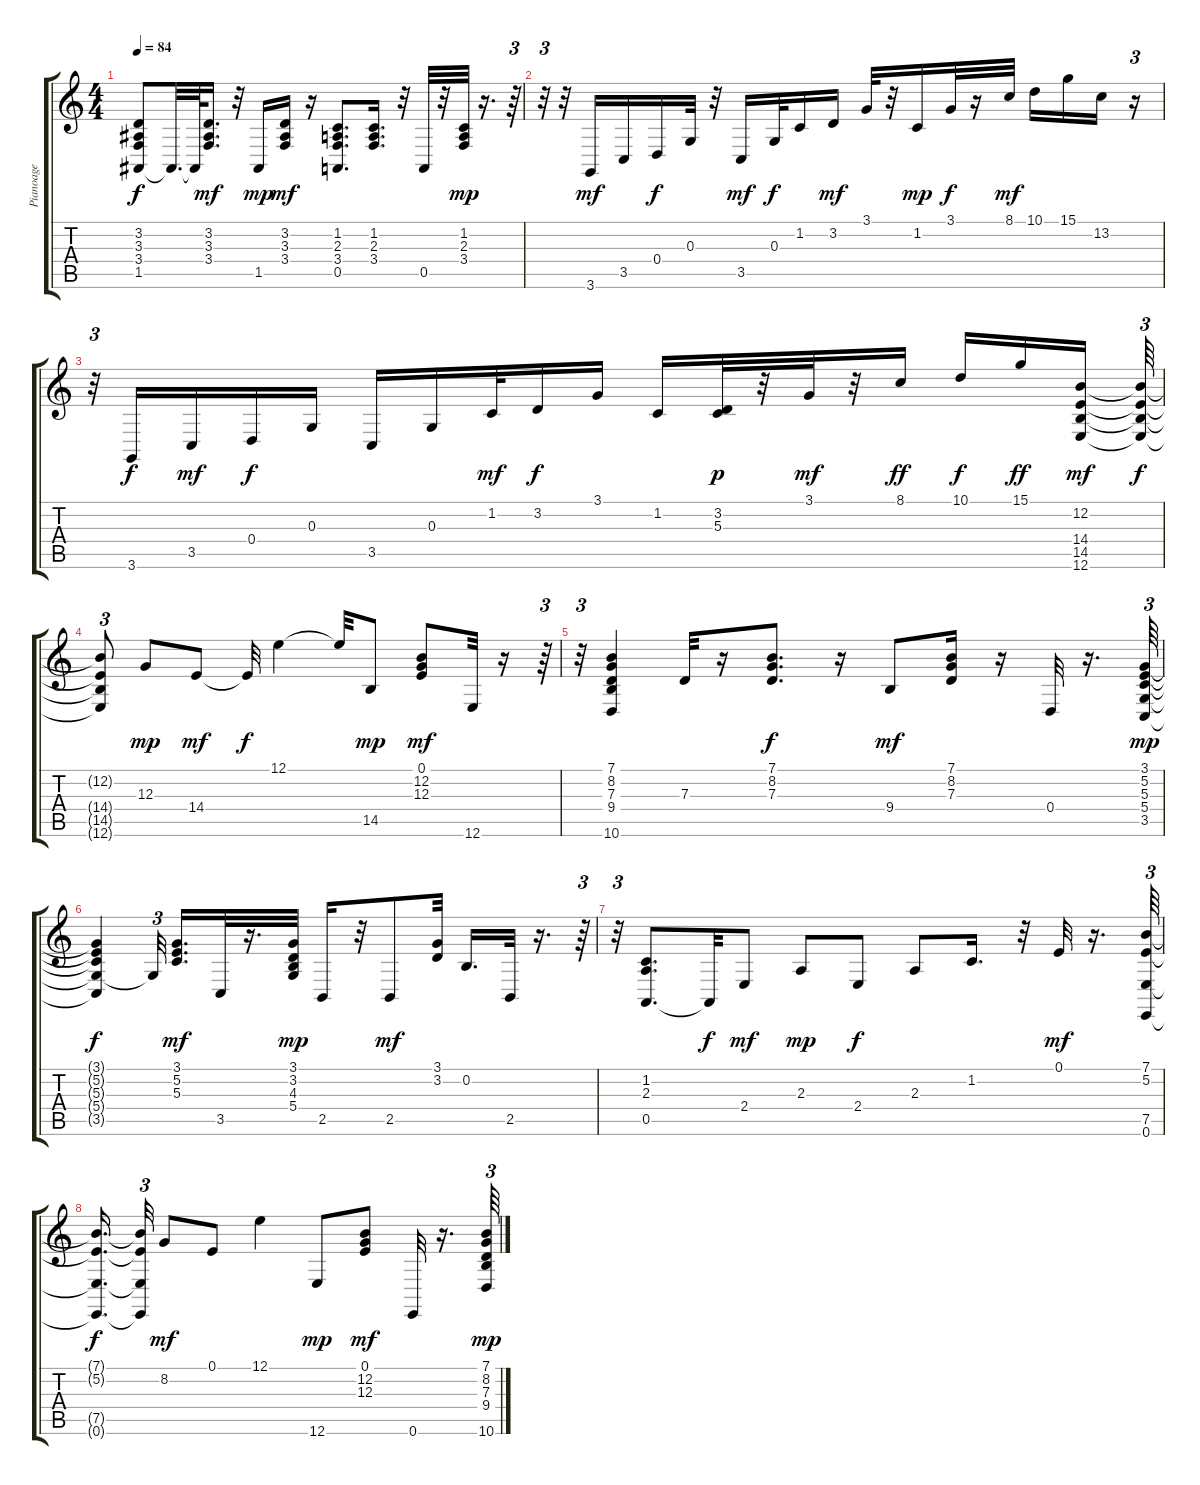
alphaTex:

\track ("Pianoage" "Pianoage") {instrument acousticgrandpiano}
\staff {score tabs}
\tuning (E4 B3 G3 D3 A2 E2) {hide}
\ts (4 4)
\tempo 84
\clef g2
\ks c
(3.2{t} 3.3{t} 3.4{t} 1.5{t}).8{dy f} 1.5{t}.32{d} 1.5{t}.64 (3.2 3.3 3.4).16{d dy mf} r.32 1.5.16{dy mp} (3.2 3.3 3.4).16{dy mf} r.16 (1.2 2.3 3.4 0.5).8{d} (1.2 2.3 3.4).16{d} r.32 0.5.32 r.32 (1.2 2.3 3.4).32{dy mp} r.16{d} r.64{tu (3 2)} |
r.32{tu (3 2)} r.32 3.6.16{dy mf} 3.5.16 0.4.16{dy f} 0.3.32 r.32 3.5.16{dy mf} 0.3.32{dy f} 1.2.16 3.2.16{dy mf} 3.1.32 r.32 1.2.16{dy mp} 3.1.32{dy f} r.16 8.1.32{dy mf} 10.1.16 15.1.16 13.2.16 r.16{tu (3 2)} |
r.32{tu (3 2)} 3.6.16{dy f} 3.5.16{dy mf} 0.4.16{dy f} 0.3.16 3.5.16 0.3.16 1.2.32{dy mf} 3.2.16{dy f} 3.1.16 1.2.16 (3.2 5.3).32{dy p} r.32 3.1.32{dy mf} r.32 8.1.16{dy ff} 10.1.16{dy f} 15.1.16{dy ff} (12.2 14.4 14.5 12.6).16{dy mf beam splitsecondary} (12.2{t} 14.4{t} 14.5{t} 12.6{t}).64{tu (3 2) dy f} |
(12.2{t} 14.4{t} 14.5{t} 12.6{t}).8{tu (3 2)} 12.3.8{dy mp} 14.4.8{dy mf} 14.4{t}.32{dy f} 12.1.4 12.1{t}.32 14.5.8{dy mp} (0.1 12.2 12.3).8{dy mf} 12.6.32 r.16 r.64{tu (3 2)} |
r.32{tu (3 2)} (7.1 8.2 7.3 9.4 10.6).4 7.3.32 r.16 (7.1 8.2 7.3).8{d dy f} r.16 9.4.8{dy mf} (7.1 8.2 7.3).16 r.16 0.4.32 r.16{d} (3.1 5.2 5.3 5.4 3.5).64{tu (3 2) dy mp} |
(3.1{t} 5.2{t} 5.3{t} 5.4{t} 3.5{t}).4{dy f} 5.4{t}.32{tu (3 2) beam splitsecondary} (3.1 5.2 5.3).16{d dy mf} 3.5.32 r.16{d} (3.1 3.2 4.3 5.4).32{dy mp} 2.5.16 r.32 2.5.8{dy mf} (3.1 3.2).32 0.2.16{d} 2.5.32 r.16{d} r.64{tu (3 2)} |
r.32{tu (3 2)} (1.2 2.3 0.5).8{d} 0.5{t}.32{dy f} 2.4.8{dy mf} 2.3.8{dy mp} 2.4.8{dy f} 2.3.8 1.2.16{d} r.32 0.1.32{dy mf} r.16{d} (7.1 5.2 7.5 0.6).64{tu (3 2)} |
(7.1{t} 5.2{t} 7.5{t} 0.6{t}).16{d dy f beam splitsecondary} (7.1{t} 5.2{t} 7.5{t} 0.6{t}).32{tu (3 2)} 8.2.8{dy mf} 0.1.8 12.1.4 12.6.8{dy mp} (0.1 12.2 12.3).8{dy mf} 0.6.32 r.16{d} (7.1 8.2 7.3 9.4 10.6).64{tu (3 2) dy mp}
